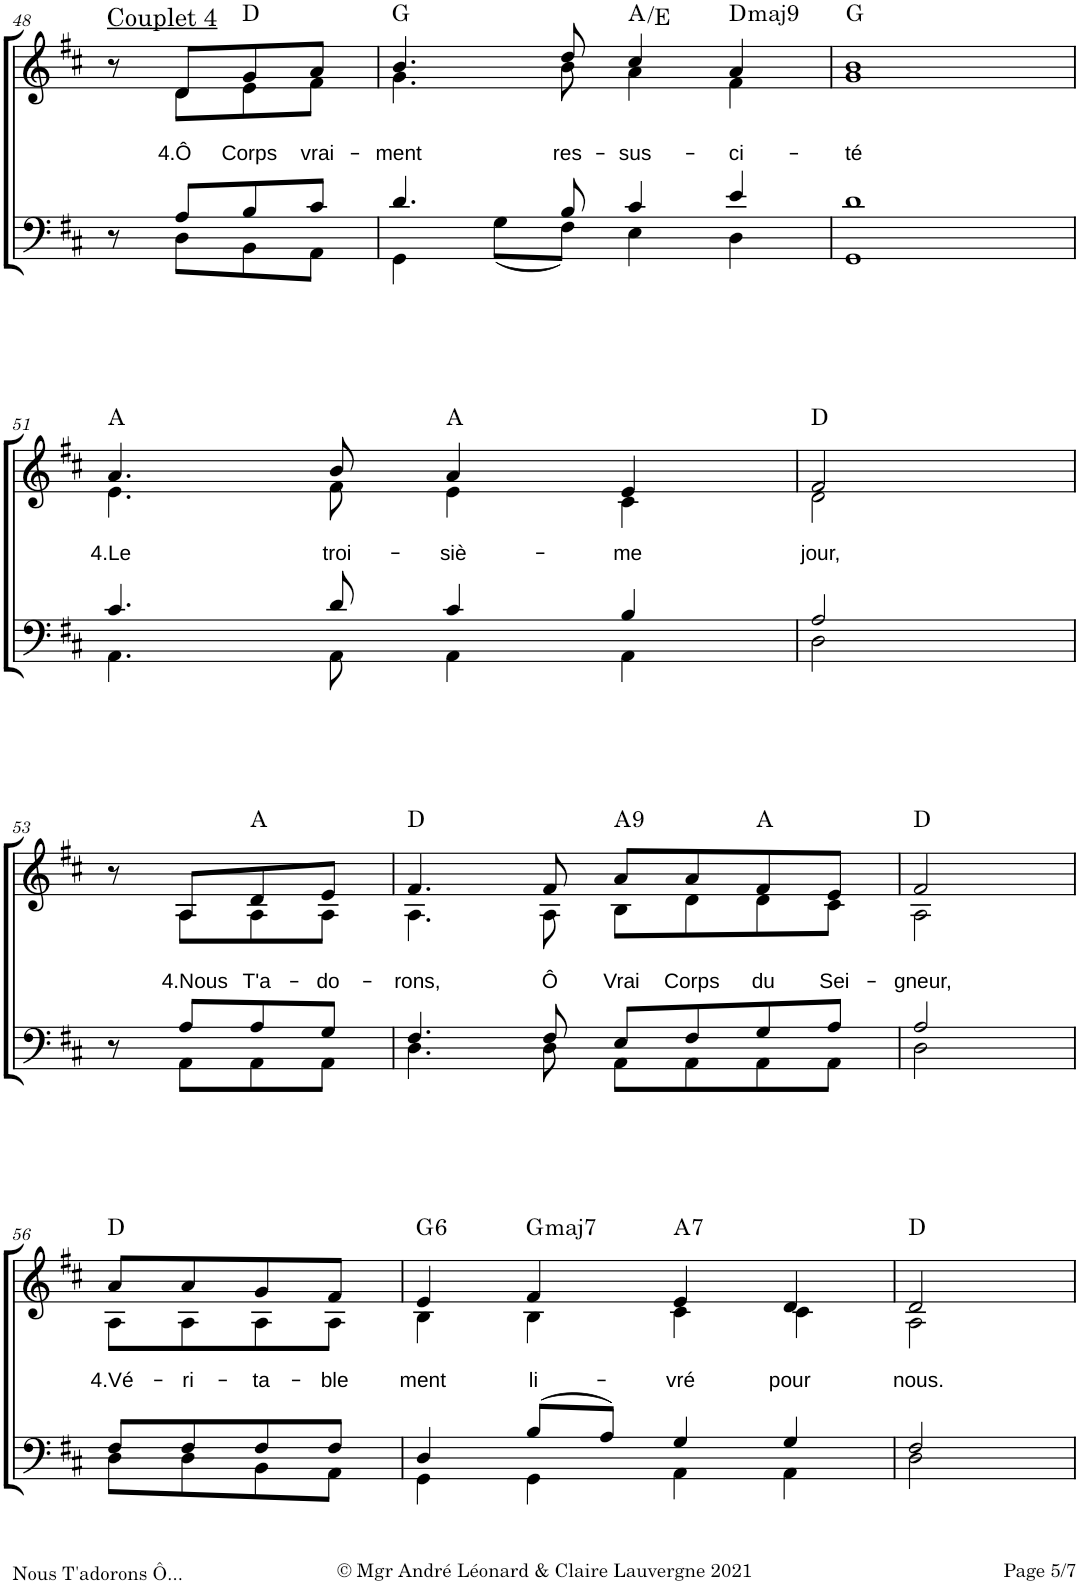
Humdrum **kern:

**kern	**kern	**text	**harte
*part2	*part1	*part1	*part1
*staff2	*staff1	*staff1	*
*I"T B	*I"S A	*	*
!!LO:PB:g=z
*clefF4	*clefG2	*	*
*k[f#c#]	*k[f#c#]	*	*
*M4/4	*M4/4	*	*
=48	=48	=48	=48
*^	*^	*	*
!	!	!LO:TX:a:t=Couplet 4	!	!	!
8r	8r	8r	8r	.	.
!	!	!	!	!LO:LY:b	!
8A/L	8D\L	8d/L	8d\L	4.Ô	.
!	!	!	!	!LO:LY:b	!
8B/	8BB\	8g/	8e\	Corps	D:maj
!	!	!	!	!LO:LY:b	!
8c#/J	8AA\J	8a/J	8f#\J	vrai-	.
=49	=49	=49	=49	=49	=49
!	!	!	!	!LO:LY:b	!
4.d/	4GG\	4.b/	4.g\	-ment	G:maj
.	(8G\L	.	.	.	.
!	!	!	!	!LO:LY:b	!
8B/	8F#\J)	8dd/	8b\	res-	.
!	!	!	!	!LO:LY:b	!
4c#/	4E\	4cc#/	4a\	-sus-	A:maj/5
!	!	!	!	!LO:LY:b	!LO:H:kt=maj9
4e/	4D\	4a/	4f#\	-ci-	D:maj9
=50	=50	=50	=50	=50	=50
!	!	!	!	!LO:LY:b	!
1d	1GG	1b	1g	-té	G:maj
!!LO:LB:g=z	!!
=51	=51	=51	=51	=51	=51
!	!	!	!	!LO:LY:b	!
4.c#/	4.AA\	4.a/	4.e\	4.Le	A:maj
!	!	!	!	!LO:LY:b	!
8d/	8AA\	8b/	8f#\	troi-	.
!	!	!	!	!LO:LY:b	!
4c#/	4AA\	4a/	4e\	-siè-	A:maj
!	!	!	!	!LO:LY:b	!
4B/	4AA\	4e/	4c#\	-me	.
=52	=52	=52	=52	=52	=52
!	!	!	!	!LO:LY:b	!
2A/	2D\	2f#/	2d\	jour,	D:maj
!!LO:LB:g=z	!!
=53	=53	=53	=53	=53	=53
8r	8r	8r	8r	.	.
!	!	!	!	!LO:LY:b	!
8A/L	8AA\L	8A/L	8A\L	4.Nous	.
!	!	!	!	!LO:LY:b	!
8A/	8AA\	8d/	8A\	T'a-	A:maj
!	!	!	!	!LO:LY:b	!
8G/J	8AA\J	8e/J	8A\J	-do-	.
=54	=54	=54	=54	=54	=54
!	!	!	!	!LO:LY:b	!
4.F#/	4.D\	4.f#/	4.A\	-rons,	D:maj
!	!	!	!	!LO:LY:b	!
8F#/	8D\	8f#/	8A\	Ô	.
!	!	!	!	!LO:LY:b	!LO:H:kt=9
8E/L	8AA\L	8a/L	8B\L	Vrai	A:9
!	!	!	!	!LO:LY:b	!
8F#/	8AA\	8a/	8d\	Corps	.
!	!	!	!	!LO:LY:b	!
8G/	8AA\	8f#/	8d\	du	A:maj
!	!	!	!	!LO:LY:b	!
8A/J	8AA\J	8e/J	8c#\J	Sei-	.
=55	=55	=55	=55	=55	=55
!	!	!	!	!LO:LY:b	!
2A/	2D\	2f#/	2A\	-gneur,	D:maj
!!LO:LB:g=z	!!
=56	=56	=56	=56	=56	=56
!	!	!	!	!LO:LY:b	!
8F#/L	8D\L	8a/L	8A\L	4.Vé-	D:maj
!	!	!	!	!LO:LY:b	!
8F#/	8D\	8a/	8A\	-ri-	.
!	!	!	!	!LO:LY:b	!
8F#/	8BB\	8g/	8A\	-ta-	.
!	!	!	!	!LO:LY:b	!
8F#/J	8AA\J	8f#/J	8A\J	-ble	.
=57	=57	=57	=57	=57	=57
!	!	!	!	!LO:LY:b	!LO:H:kt=6
4D/	4GG\	4e/	4B\	ment	G:maj6
!	!	!	!	!LO:LY:b	!LO:H:kt=maj7
(8B/L	4GG\	4f#/	4B\	li-	G:maj7
8A/J)	.	.	.	.	.
!	!	!	!	!LO:LY:b	!LO:H:kt=7
4G/	4AA\	4e/	4c#\	-vré	A:7
!	!	!	!	!LO:LY:b	!
4G/	4AA\	4d/	4c#\	pour	.
=58	=58	=58	=58	=58	=58
!	!	!	!	!LO:LY:b	!
2F#/	2D\	2d/	2A\	nous.	D:maj
*v	*v	*	*	*	*
*	*v	*v	*	*
=	=	=	=
*-	*-	*-	*-
